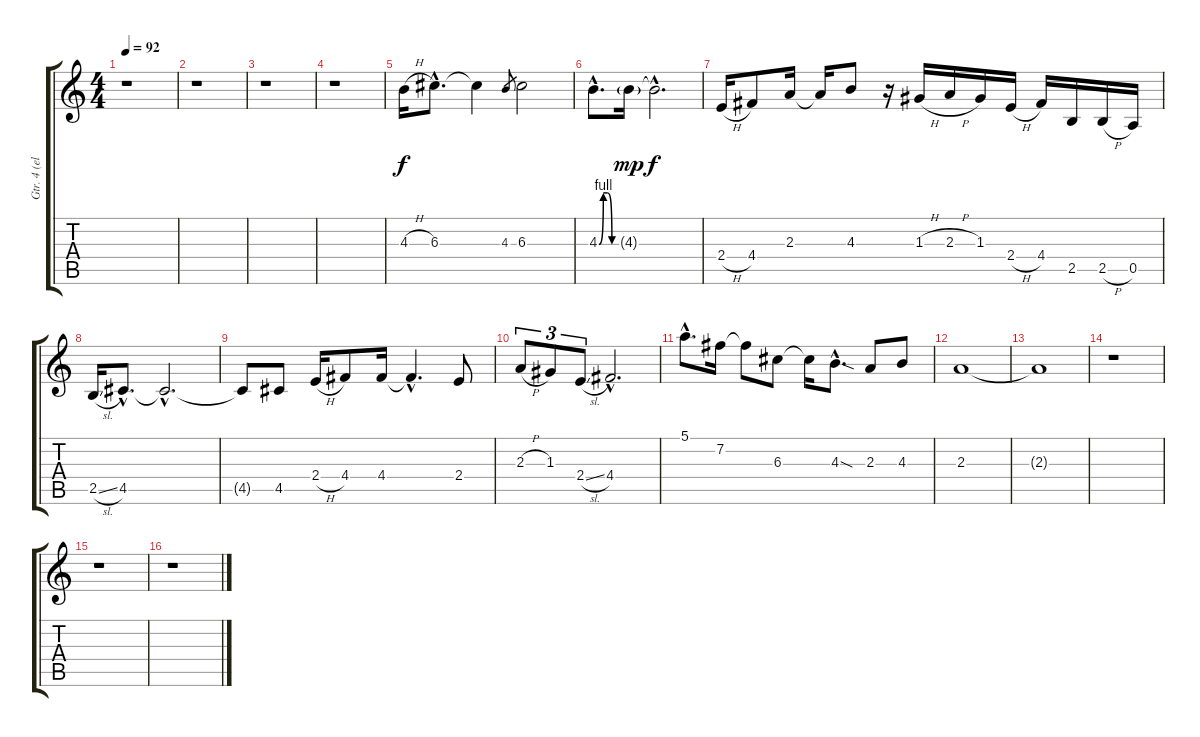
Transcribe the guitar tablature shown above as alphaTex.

\track ("Gtr. 4 (elec.)" "Gtr. 4 (el") {instrument electricguitarjazz}
\staff {score tabs}
\tuning (E4 B3 G3 D3 A2 E2) {hide}
\ts (4 4)
\tempo 92
\clef g2
\ks c
r.1{dy f} |
r.1 |
r.1 |
r.1 |
4.3{h}.16{instrument distortionguitar} 6.3{hac}.8{d} 6.3{t}.4 4.3.8{gr} 6.3.2 |
4.3{be (custom 0 0 15 4 30 4 45 0 60 0) hac}.8{d} 4.3{g}.16{dy mp} 4.3{hac t}.2{d dy f} |
2.4{h}.16 4.4.8 2.3.16 2.3{t}.16 4.3.8 r.16 1.3{h}.16 2.3{h}.16 1.3.16 2.4{h}.16 4.4.16 2.5.16 2.5{h}.16 0.5.16 |
2.5{sl}.16 4.5{hac}.8{d} 4.5{hac t}.2{d} |
4.5{t}.8 4.5.8 2.4{h}.16 4.4.8 4.4.16 4.4{hac t}.4{d} 2.4.8 |
2.3{h}.8{tu (3 2)} 1.3.8{tu (3 2)} 2.4{sl}.8{tu (3 2)} 4.4{hac}.2{d} |
5.1{hac}.8{d} 7.2.16 7.2{t}.8 6.3.8 6.3{t}.16 4.3{sod hac}.8{d} 2.3.8 4.3.8 |
2.3.1 |
2.3{t}.1 |
r.1 |
r.1 |
r.1
